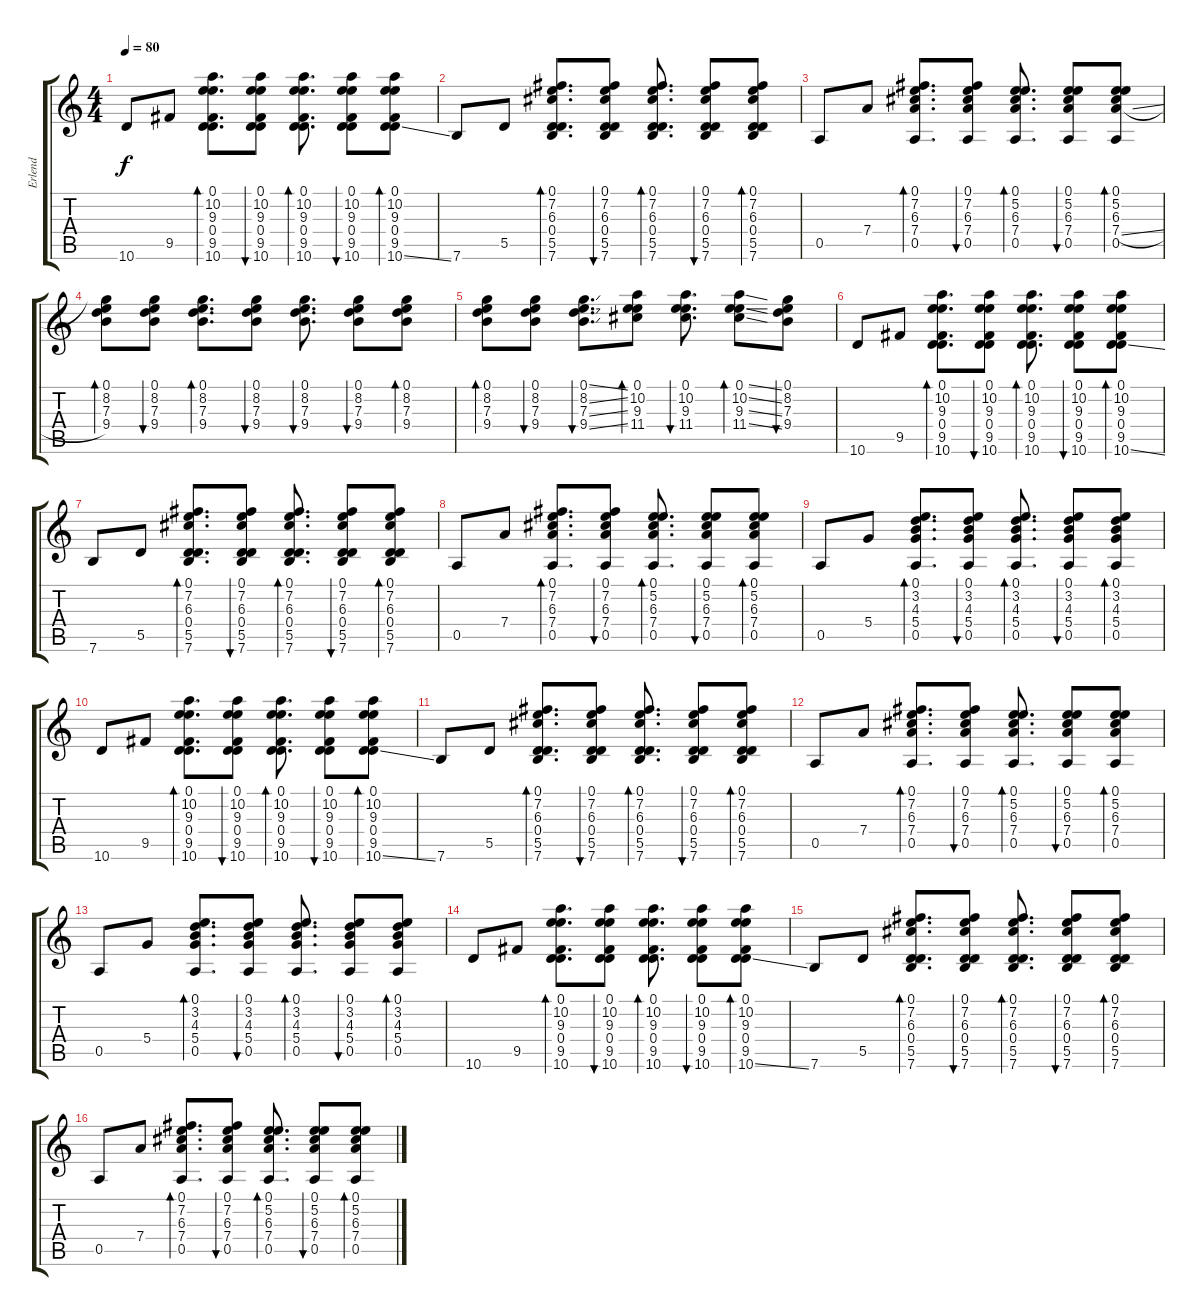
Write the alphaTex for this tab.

\track ("Erlend" "Erlend") {instrument acousticguitarsteel}
\staff {score tabs}
\tuning (E4 B3 G3 D3 A2 E2) {hide}
\ts (4 4)
\tempo 80
\clef g2
\ks c
10.6.8{dy f} 9.5.8 (0.1 10.2 9.3 0.4 9.5 10.6).8{d bd 60} (0.1 10.2 9.3 0.4 9.5 10.6).8{bu 60} (0.1 10.2 9.3 0.4 9.5 10.6).8{d bd 60} (0.1 10.2 9.3 0.4 9.5 10.6).8{bu 60} (0.1 10.2 9.3 0.4 9.5 10.6{ss}).8{bd 60} |
7.6.8 5.5.8 (0.1 7.2 6.3 0.4 5.5 7.6).8{d bd 60} (0.1 7.2 6.3 0.4 5.5 7.6).8{bu 60} (0.1 7.2 6.3 0.4 5.5 7.6).8{d bd 60} (0.1 7.2 6.3 0.4 5.5 7.6).8{bu 60} (0.1 7.2 6.3 0.4 5.5 7.6).8{bd 60} |
0.5.8 7.4.8 (0.1 7.2 6.3 7.4 0.5).8{d bd 60} (0.1 7.2 6.3 7.4 0.5).8{bu 60} (0.1 5.2 6.3 7.4 0.5).8{d bd 60} (0.1 5.2 6.3 7.4 0.5).8{bu 60} (0.1 5.2 6.3 7.4{sl} 0.5).8{bd 60} |
(0.1 8.2 7.3 9.4).8{bd 60} (0.1 8.2 7.3 9.4).8{bu 60} (0.1 8.2 7.3 9.4).8{d bd 60} (0.1 8.2 7.3 9.4).8{bu 60} (0.1 8.2 7.3 9.4).8{d bu 60} (0.1 8.2 7.3 9.4).8{bu 60} (0.1 8.2 7.3 9.4).8{bd 60} |
(0.1 8.2 7.3 9.4).8{bd 60} (0.1 8.2 7.3 9.4).8{bu 60} (0.1{ss} 8.2{ss} 7.3{ss} 9.4{ss}).8{d bu 60} (0.1 10.2 9.3 11.4).8{bd 60} (0.1 10.2 9.3 11.4).8{d bu 60} (0.1{ss} 10.2{ss} 9.3{ss} 11.4{ss}).8{bd 60} (0.1 8.2 7.3 9.4).8{bu 60} |
10.6.8 9.5.8 (0.1 10.2 9.3 0.4 9.5 10.6).8{d bd 60} (0.1 10.2 9.3 0.4 9.5 10.6).8{bu 60} (0.1 10.2 9.3 0.4 9.5 10.6).8{d bd 60} (0.1 10.2 9.3 0.4 9.5 10.6).8{bu 60} (0.1 10.2 9.3 0.4 9.5 10.6{ss}).8{bd 60} |
7.6.8 5.5.8 (0.1 7.2 6.3 0.4 5.5 7.6).8{d bd 60} (0.1 7.2 6.3 0.4 5.5 7.6).8{bu 60} (0.1 7.2 6.3 0.4 5.5 7.6).8{d bd 60} (0.1 7.2 6.3 0.4 5.5 7.6).8{bu 60} (0.1 7.2 6.3 0.4 5.5 7.6).8{bd 60} |
0.5.8 7.4.8 (0.1 7.2 6.3 7.4 0.5).8{d bd 60} (0.1 7.2 6.3 7.4 0.5).8{bu 60} (0.1 5.2 6.3 7.4 0.5).8{d bd 60} (0.1 5.2 6.3 7.4 0.5).8{bu 60} (0.1 5.2 6.3 7.4 0.5).8{bd 60} |
0.5.8 5.4.8 (0.1 3.2 4.3 5.4 0.5).8{d bd 60} (0.1 3.2 4.3 5.4 0.5).8{bu 60} (0.1 3.2 4.3 5.4 0.5).8{d bd 60} (0.1 3.2 4.3 5.4 0.5).8{bu 60} (0.1 3.2 4.3 5.4 0.5).8{bd 60} |
10.6.8 9.5.8 (0.1 10.2 9.3 0.4 9.5 10.6).8{d bd 60} (0.1 10.2 9.3 0.4 9.5 10.6).8{bu 60} (0.1 10.2 9.3 0.4 9.5 10.6).8{d bd 60} (0.1 10.2 9.3 0.4 9.5 10.6).8{bu 60} (0.1 10.2 9.3 0.4 9.5 10.6{ss}).8{bd 60} |
7.6.8 5.5.8 (0.1 7.2 6.3 0.4 5.5 7.6).8{d bd 60} (0.1 7.2 6.3 0.4 5.5 7.6).8{bu 60} (0.1 7.2 6.3 0.4 5.5 7.6).8{d bd 60} (0.1 7.2 6.3 0.4 5.5 7.6).8{bu 60} (0.1 7.2 6.3 0.4 5.5 7.6).8{bd 60} |
0.5.8 7.4.8 (0.1 7.2 6.3 7.4 0.5).8{d bd 60} (0.1 7.2 6.3 7.4 0.5).8{bu 60} (0.1 5.2 6.3 7.4 0.5).8{d bd 60} (0.1 5.2 6.3 7.4 0.5).8{bu 60} (0.1 5.2 6.3 7.4 0.5).8{bd 60} |
0.5.8 5.4.8 (0.1 3.2 4.3 5.4 0.5).8{d bd 60} (0.1 3.2 4.3 5.4 0.5).8{bu 60} (0.1 3.2 4.3 5.4 0.5).8{d bd 60} (0.1 3.2 4.3 5.4 0.5).8{bu 60} (0.1 3.2 4.3 5.4 0.5).8{bd 60} |
10.6.8 9.5.8 (0.1 10.2 9.3 0.4 9.5 10.6).8{d bd 60} (0.1 10.2 9.3 0.4 9.5 10.6).8{bu 60} (0.1 10.2 9.3 0.4 9.5 10.6).8{d bd 60} (0.1 10.2 9.3 0.4 9.5 10.6).8{bu 60} (0.1 10.2 9.3 0.4 9.5 10.6{ss}).8{bd 60} |
7.6.8 5.5.8 (0.1 7.2 6.3 0.4 5.5 7.6).8{d bd 60} (0.1 7.2 6.3 0.4 5.5 7.6).8{bu 60} (0.1 7.2 6.3 0.4 5.5 7.6).8{d bd 60} (0.1 7.2 6.3 0.4 5.5 7.6).8{bu 60} (0.1 7.2 6.3 0.4 5.5 7.6).8{bd 60} |
0.5.8 7.4.8 (0.1 7.2 6.3 7.4 0.5).8{d bd 60} (0.1 7.2 6.3 7.4 0.5).8{bu 60} (0.1 5.2 6.3 7.4 0.5).8{d bd 60} (0.1 5.2 6.3 7.4 0.5).8{bu 60} (0.1 5.2 6.3 7.4 0.5).8{bd 60}
